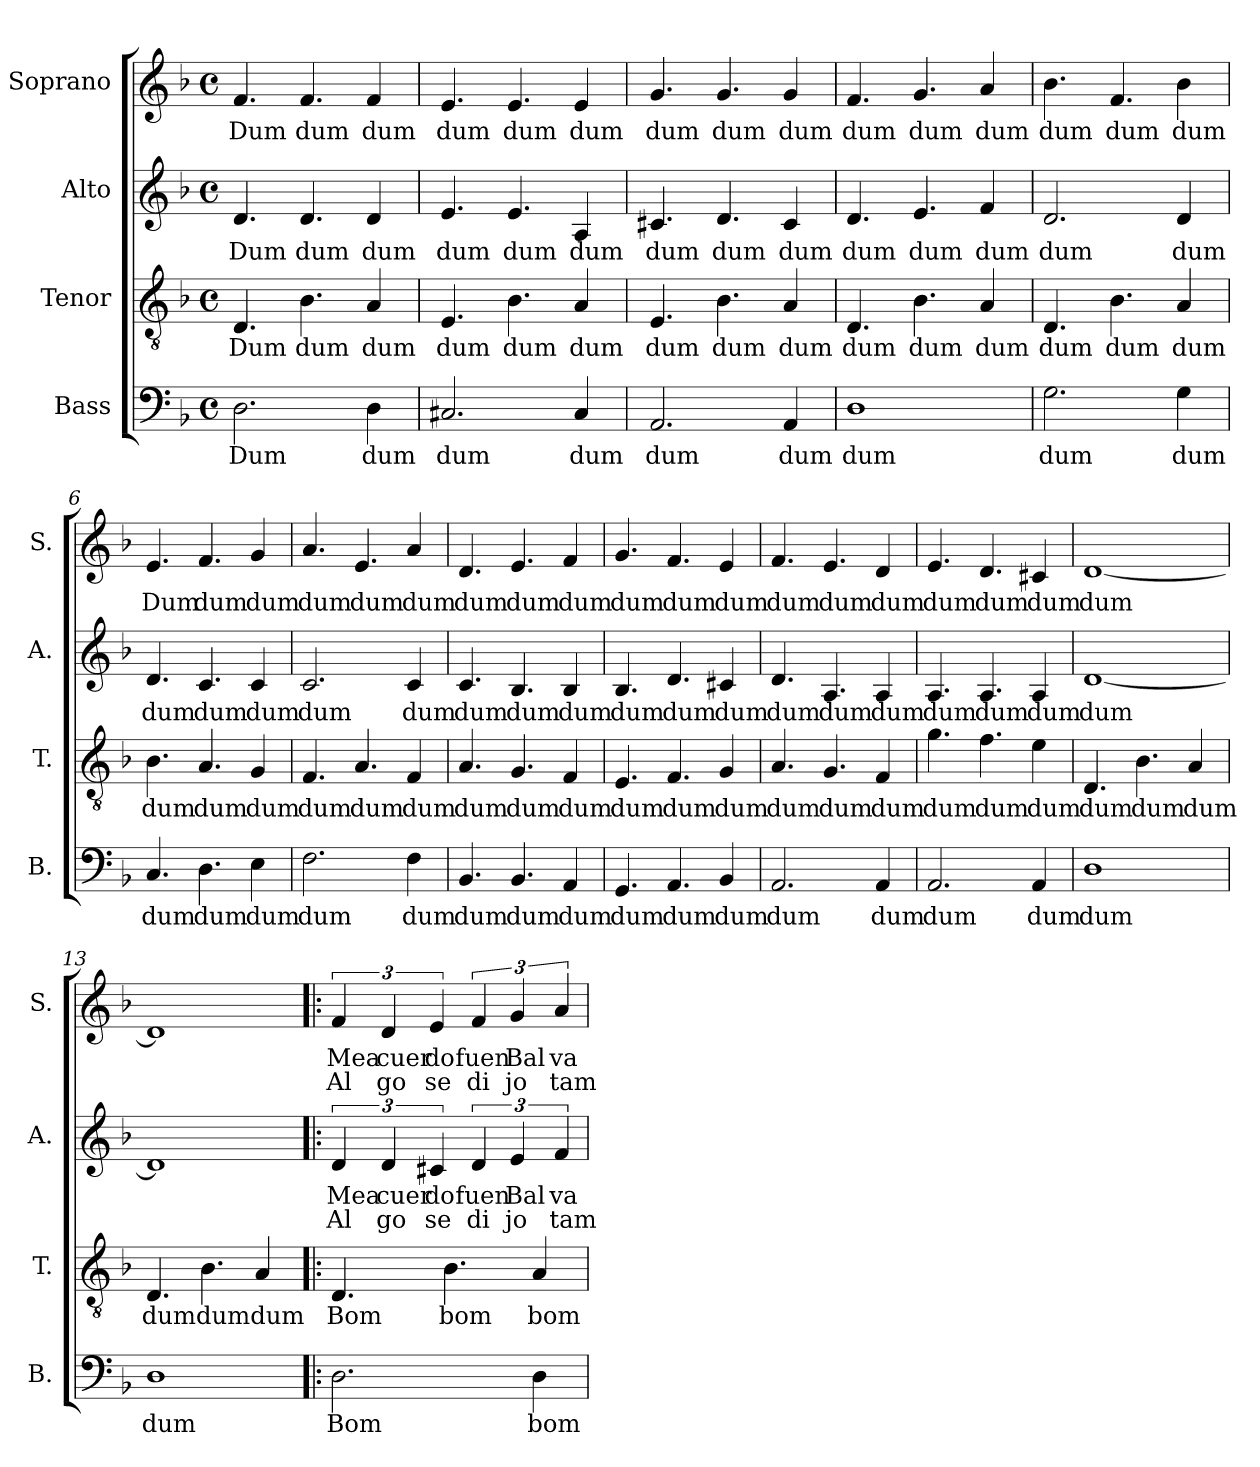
**kern	**text	**kern	**text	**kern	**text	**text	**kern	**text	**text
*part4	*part4	*part3	*part3	*part2	*part2	*part2	*part1	*part1	*part1
*staff4	*staff4	*staff3	*staff3	*staff2	*staff2	*staff2	*staff1	*staff1	*staff1
*I"Bass	*	*I"Tenor	*	*I"Alto	*	*	*I"Soprano	*	*
*I'B.	*	*I'T.	*	*I'A.	*	*	*I'S.	*	*
*clefF4	*	*clefGv2	*	*clefG2	*	*	*clefG2	*	*
*k[b-]	*	*k[b-]	*	*k[b-]	*	*	*k[b-]	*	*
*M4/4	*	*M4/4	*	*M4/4	*	*	*M4/4	*	*
*met(c)	*	*met(c)	*	*met(c)	*	*	*met(c)	*	*
*MM130	*	*MM130	*	*MM130	*	*	*MM130	*	*
=1	=1	=1	=1	=1	=1	=1	=1	=1	=1
!	!LO:LY:b	!	!LO:LY:b	!	!LO:LY:b	!	!	!LO:LY:b	!
2.D\	Dum	4.D/	Dum	4.d/	Dum	.	4.f/	Dum	.
!	!	!	!LO:LY:b	!	!LO:LY:b	!	!	!LO:LY:b	!
.	.	4.B-\	dum	4.d/	dum	.	4.f/	dum	.
!	!LO:LY:b	!	!LO:LY:b	!	!LO:LY:b	!	!	!LO:LY:b	!
4D\	dum	4A/	dum	4d/	dum	.	4f/	dum	.
=2	=2	=2	=2	=2	=2	=2	=2	=2	=2
!	!LO:LY:b	!	!LO:LY:b	!	!LO:LY:b	!	!	!LO:LY:b	!
2.C#X/	dum	4.E/	dum	4.e/	dum	.	4.e/	dum	.
!	!	!	!LO:LY:b	!	!LO:LY:b	!	!	!LO:LY:b	!
.	.	4.B-\	dum	4.e/	dum	.	4.e/	dum	.
!	!LO:LY:b	!	!LO:LY:b	!	!LO:LY:b	!	!	!LO:LY:b	!
4C#/	dum	4A/	dum	4A/	dum	.	4e/	dum	.
=3	=3	=3	=3	=3	=3	=3	=3	=3	=3
!	!LO:LY:b	!	!LO:LY:b	!	!LO:LY:b	!	!	!LO:LY:b	!
2.AA/	dum	4.E/	dum	4.c#X/	dum	.	4.g/	dum	.
!	!	!	!LO:LY:b	!	!LO:LY:b	!	!	!LO:LY:b	!
.	.	4.B-\	dum	4.d/	dum	.	4.g/	dum	.
!	!LO:LY:b	!	!LO:LY:b	!	!LO:LY:b	!	!	!LO:LY:b	!
4AA/	dum	4A/	dum	4c#/	dum	.	4g/	dum	.
=4	=4	=4	=4	=4	=4	=4	=4	=4	=4
!	!LO:LY:b	!	!LO:LY:b	!	!LO:LY:b	!	!	!LO:LY:b	!
1D	dum	4.D/	dum	4.d/	dum	.	4.f/	dum	.
!	!	!	!LO:LY:b	!	!LO:LY:b	!	!	!LO:LY:b	!
.	.	4.B-\	dum	4.e/	dum	.	4.g/	dum	.
!	!	!	!LO:LY:b	!	!LO:LY:b	!	!	!LO:LY:b	!
.	.	4A/	dum	4f/	dum	.	4a/	dum	.
=5	=5	=5	=5	=5	=5	=5	=5	=5	=5
!	!LO:LY:b	!	!LO:LY:b	!	!LO:LY:b	!	!	!LO:LY:b	!
2.G\	dum	4.D/	dum	2.d/	dum	.	4.b-\	dum	.
!	!	!	!LO:LY:b	!	!	!	!	!LO:LY:b	!
.	.	4.B-\	dum	.	.	.	4.f/	dum	.
!	!LO:LY:b	!	!LO:LY:b	!	!LO:LY:b	!	!	!LO:LY:b	!
4G\	dum	4A/	dum	4d/	dum	.	4b-\	dum	.
!!LO:LB:g=z
=6	=6	=6	=6	=6	=6	=6	=6	=6	=6
!	!LO:LY:b	!	!LO:LY:b	!	!LO:LY:b	!	!	!LO:LY:b	!
4.C/	dum	4.B-\	dum	4.d/	dum	.	4.e/	Dum	.
!	!LO:LY:b	!	!LO:LY:b	!	!LO:LY:b	!	!	!LO:LY:b	!
4.D\	dum	4.A/	dum	4.c/	dum	.	4.f/	dum	.
!	!LO:LY:b	!	!LO:LY:b	!	!LO:LY:b	!	!	!LO:LY:b	!
4E\	dum	4G/	dum	4c/	dum	.	4g/	dum	.
=7	=7	=7	=7	=7	=7	=7	=7	=7	=7
!	!LO:LY:b	!	!LO:LY:b	!	!LO:LY:b	!	!	!LO:LY:b	!
2.F\	dum	4.F/	dum	2.c/	dum	.	4.a/	dum	.
!	!	!	!LO:LY:b	!	!	!	!	!LO:LY:b	!
.	.	4.A/	dum	.	.	.	4.e/	dum	.
!	!LO:LY:b	!	!LO:LY:b	!	!LO:LY:b	!	!	!LO:LY:b	!
4F\	dum	4F/	dum	4c/	dum	.	4a/	dum	.
=8	=8	=8	=8	=8	=8	=8	=8	=8	=8
!	!LO:LY:b	!	!LO:LY:b	!	!LO:LY:b	!	!	!LO:LY:b	!
4.BB-/	dum	4.A/	dum	4.c/	dum	.	4.d/	dum	.
!	!LO:LY:b	!	!LO:LY:b	!	!LO:LY:b	!	!	!LO:LY:b	!
4.BB-/	dum	4.G/	dum	4.B-/	dum	.	4.e/	dum	.
!	!LO:LY:b	!	!LO:LY:b	!	!LO:LY:b	!	!	!LO:LY:b	!
4AA/	dum	4F/	dum	4B-/	dum	.	4f/	dum	.
=9	=9	=9	=9	=9	=9	=9	=9	=9	=9
!	!LO:LY:b	!	!LO:LY:b	!	!LO:LY:b	!	!	!LO:LY:b	!
4.GG/	dum	4.E/	dum	4.B-/	dum	.	4.g/	dum	.
!	!LO:LY:b	!	!LO:LY:b	!	!LO:LY:b	!	!	!LO:LY:b	!
4.AA/	dum	4.F/	dum	4.d/	dum	.	4.f/	dum	.
!	!LO:LY:b	!	!LO:LY:b	!	!LO:LY:b	!	!	!LO:LY:b	!
4BB-/	dum	4G/	dum	4c#X/	dum	.	4e/	dum	.
=10	=10	=10	=10	=10	=10	=10	=10	=10	=10
!	!LO:LY:b	!	!LO:LY:b	!	!LO:LY:b	!	!	!LO:LY:b	!
2.AA/	dum	4.A/	dum	4.d/	dum	.	4.f/	dum	.
!	!	!	!LO:LY:b	!	!LO:LY:b	!	!	!LO:LY:b	!
.	.	4.G/	dum	4.A/	dum	.	4.e/	dum	.
!	!LO:LY:b	!	!LO:LY:b	!	!LO:LY:b	!	!	!LO:LY:b	!
4AA/	dum	4F/	dum	4A/	dum	.	4d/	dum	.
!!LO:PB:g=z
=11	=11	=11	=11	=11	=11	=11	=11	=11	=11
!	!LO:LY:b	!	!LO:LY:b	!	!LO:LY:b	!	!	!LO:LY:b	!
2.AA/	dum	4.g\	dum	4.A/	dum	.	4.e/	dum	.
!	!	!	!LO:LY:b	!	!LO:LY:b	!	!	!LO:LY:b	!
.	.	4.f\	dum	4.A/	dum	.	4.d/	dum	.
!	!LO:LY:b	!	!LO:LY:b	!	!LO:LY:b	!	!	!LO:LY:b	!
4AA/	dum	4e\	dum	4A/	dum	.	4c#X/	dum	.
=12	=12	=12	=12	=12	=12	=12	=12	=12	=12
!	!LO:LY:b	!	!LO:LY:b	!	!LO:LY:b	!	!	!LO:LY:b	!
1D	dum	4.D/	dum	[1d	dum	.	[1d	dum	.
!	!	!	!LO:LY:b	!	!	!	!	!	!
.	.	4.B-\	dum	.	.	.	.	.	.
!	!	!	!LO:LY:b	!	!	!	!	!	!
.	.	4A/	dum	.	.	.	.	.	.
=13	=13	=13	=13	=13	=13	=13	=13	=13	=13
!	!LO:LY:b	!	!LO:LY:b	!	!	!	!	!	!
1D	dum	4.D/	dum	1d]	.	.	1d]	.	.
!	!	!	!LO:LY:b	!	!	!	!	!	!
.	.	4.B-\	dum	.	.	.	.	.	.
!	!	!	!LO:LY:b	!	!	!	!	!	!
.	.	4A/	dum	.	.	.	.	.	.
=14!|:	=14!|:	=14!|:	=14!|:	=14!|:	=14!|:	=14!|:	=14!|:	=14!|:	=14!|:
!	!LO:LY:b	!	!LO:LY:b	!	!LO:LY:b	!LO:LY:b	!	!LO:LY:b	!LO:LY:b
2.D\	Bom	4.D/	Bom	6d/	Mea	Al	6f/	Mea	Al
!	!	!	!	!	!LO:LY:b	!LO:LY:b	!	!LO:LY:b	!LO:LY:b
.	.	.	.	6d/	cuer	go	6d/	cuer	go
!	!	!	!	!	!LO:LY:b	!LO:LY:b	!	!LO:LY:b	!LO:LY:b
.	.	.	.	6c#X/	do	se	6e/	do	se
!	!	!	!LO:LY:b	!	!	!	!	!	!
.	.	4.B-\	bom	.	.	.	.	.	.
!	!	!	!	!	!LO:LY:b	!LO:LY:b	!	!LO:LY:b	!LO:LY:b
.	.	.	.	6d/	fuen	di	6f/	fuen	di
!	!	!	!	!	!LO:LY:b	!LO:LY:b	!	!LO:LY:b	!LO:LY:b
.	.	.	.	6e/	Bal	jo	6g/	Bal	jo
!	!LO:LY:b	!	!LO:LY:b	!	!	!	!	!	!
4D\	bom	4A/	bom	.	.	.	.	.	.
!	!	!	!	!	!LO:LY:b	!LO:LY:b	!	!LO:LY:b	!LO:LY:b
.	.	.	.	6f/	va	tam	6a/	va	tam
=	=	=	=	=	=	=	=	=	=
*-	*-	*-	*-	*-	*-	*-	*-	*-	*-
